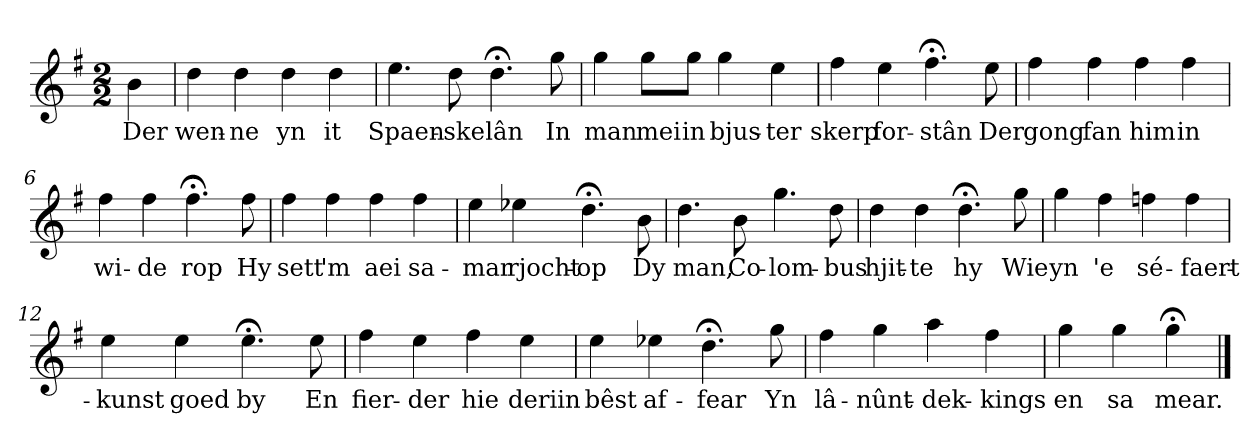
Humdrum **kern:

**kern	**text
*part1	*part1
*staff1	*staff1
*k[f#]	*
*G:	*
*M2/2	*
*MM120	*
=	=
4b	Der
=1	=1
4dd	wen-
4dd	-ne
4dd	yn
4dd	it
=2	=2
4.ee	Spaen-
8dd	-ske
4.dd;<	lân
8gg	In
=3	=3
4gg	man
8ggL	mei
8ggJ	in
4gg	bjus-
4ee	-ter
=4	=4
4ff#	skerp
4ee	for-
4.ff#;<	-stân
8ee	Der
=5	=5
4ff#	gong
4ff#	fan
4ff#	him
4ff#	in
=6	=6
4ff#	wi-
4ff#	-de
4.ff#;<	rop
8ff#	Hy
=7	=7
4ff#	sett
4ff#	'm
4ff#	aei
4ff#	sa-
=8	=8
4ee	-mar
4ee-X	rjocht-
4.dd;<	-op
8b	Dy
=9	=9
4.dd	man,
8b	Co-
4.gg	-lom-
8dd	-bus
=10	=10
4dd	hjit-
4dd	-te
4.dd;<	hy
8gg	Wie
=11	=11
4gg	yn
4ff#	'e
4ffn	sé-
4ff	-faert-
=12	=12
4ee	-kunst
4ee	goed
4.ee;<	by
8ee	En
=13	=13
4ff#	fier-
4ee	-der
4ff#	hie
4ee	deriin
=14	=14
4ee	bêst
4ee-X	af-
4.dd;<	-fear
8gg	Yn
=15	=15
4ff#	lâ-
4gg	-nûnt-
4aa	-dek-
4ff#	-kings
=16	=16
4gg	en
4gg	sa
4gg;<	mear.
==	==
*-	*-
